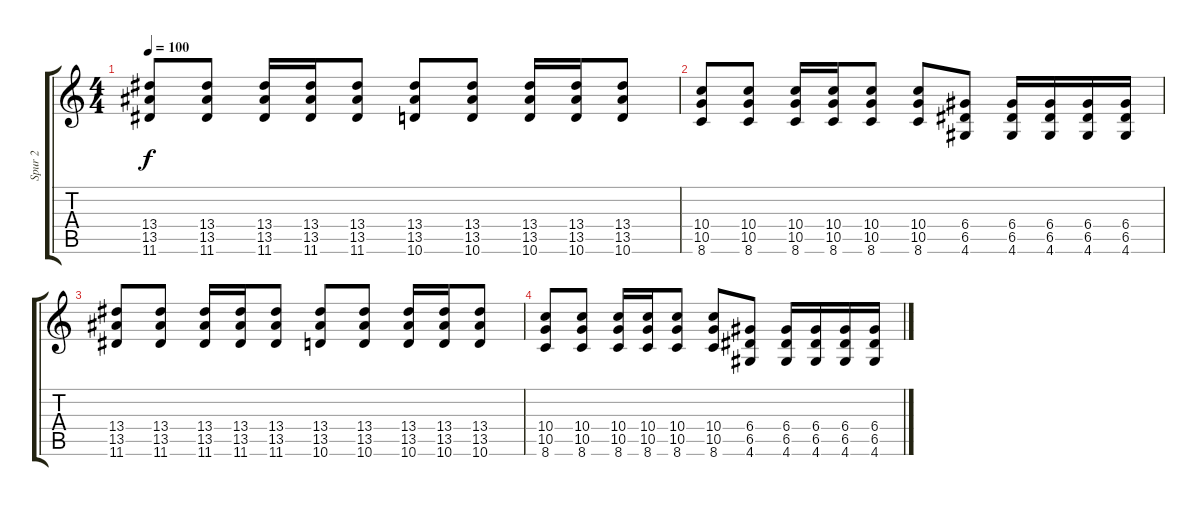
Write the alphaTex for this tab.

\track ("Spur 2" "Spur 2") {instrument electricguitarclean}
\staff {score tabs}
\tuning (E4 B3 G3 D3 A2 E2) {hide}
\ts (4 4)
\tempo 100
\clef g2
\ks c
(13.4 13.5 11.6).8{dy f volume 14 instrument distortionguitar} (13.4 13.5 11.6).8 (13.4 13.5 11.6).16 (13.4 13.5 11.6).16 (13.4 13.5 11.6).8 (13.4 13.5 10.6).8 (13.4 13.5 10.6).8 (13.4 13.5 10.6).16 (13.4 13.5 10.6).16 (13.4 13.5 10.6).8 |
(10.4 10.5 8.6).8 (10.4 10.5 8.6).8 (10.4 10.5 8.6).16 (10.4 10.5 8.6).16 (10.4 10.5 8.6).8 (10.4 10.5 8.6).8 (6.4 6.5 4.6).8 (6.4 6.5 4.6).16 (6.4 6.5 4.6).16 (6.4 6.5 4.6).16 (6.4 6.5 4.6).16 |
(13.4 13.5 11.6).8{volume 16 instrument distortionguitar} (13.4 13.5 11.6).8 (13.4 13.5 11.6).16 (13.4 13.5 11.6).16 (13.4 13.5 11.6).8 (13.4 13.5 10.6).8 (13.4 13.5 10.6).8 (13.4 13.5 10.6).16 (13.4 13.5 10.6).16 (13.4 13.5 10.6).8 |
(10.4 10.5 8.6).8 (10.4 10.5 8.6).8 (10.4 10.5 8.6).16 (10.4 10.5 8.6).16 (10.4 10.5 8.6).8 (10.4 10.5 8.6).8 (6.4 6.5 4.6).8 (6.4 6.5 4.6).16 (6.4 6.5 4.6).16 (6.4 6.5 4.6).16 (6.4 6.5 4.6).16
